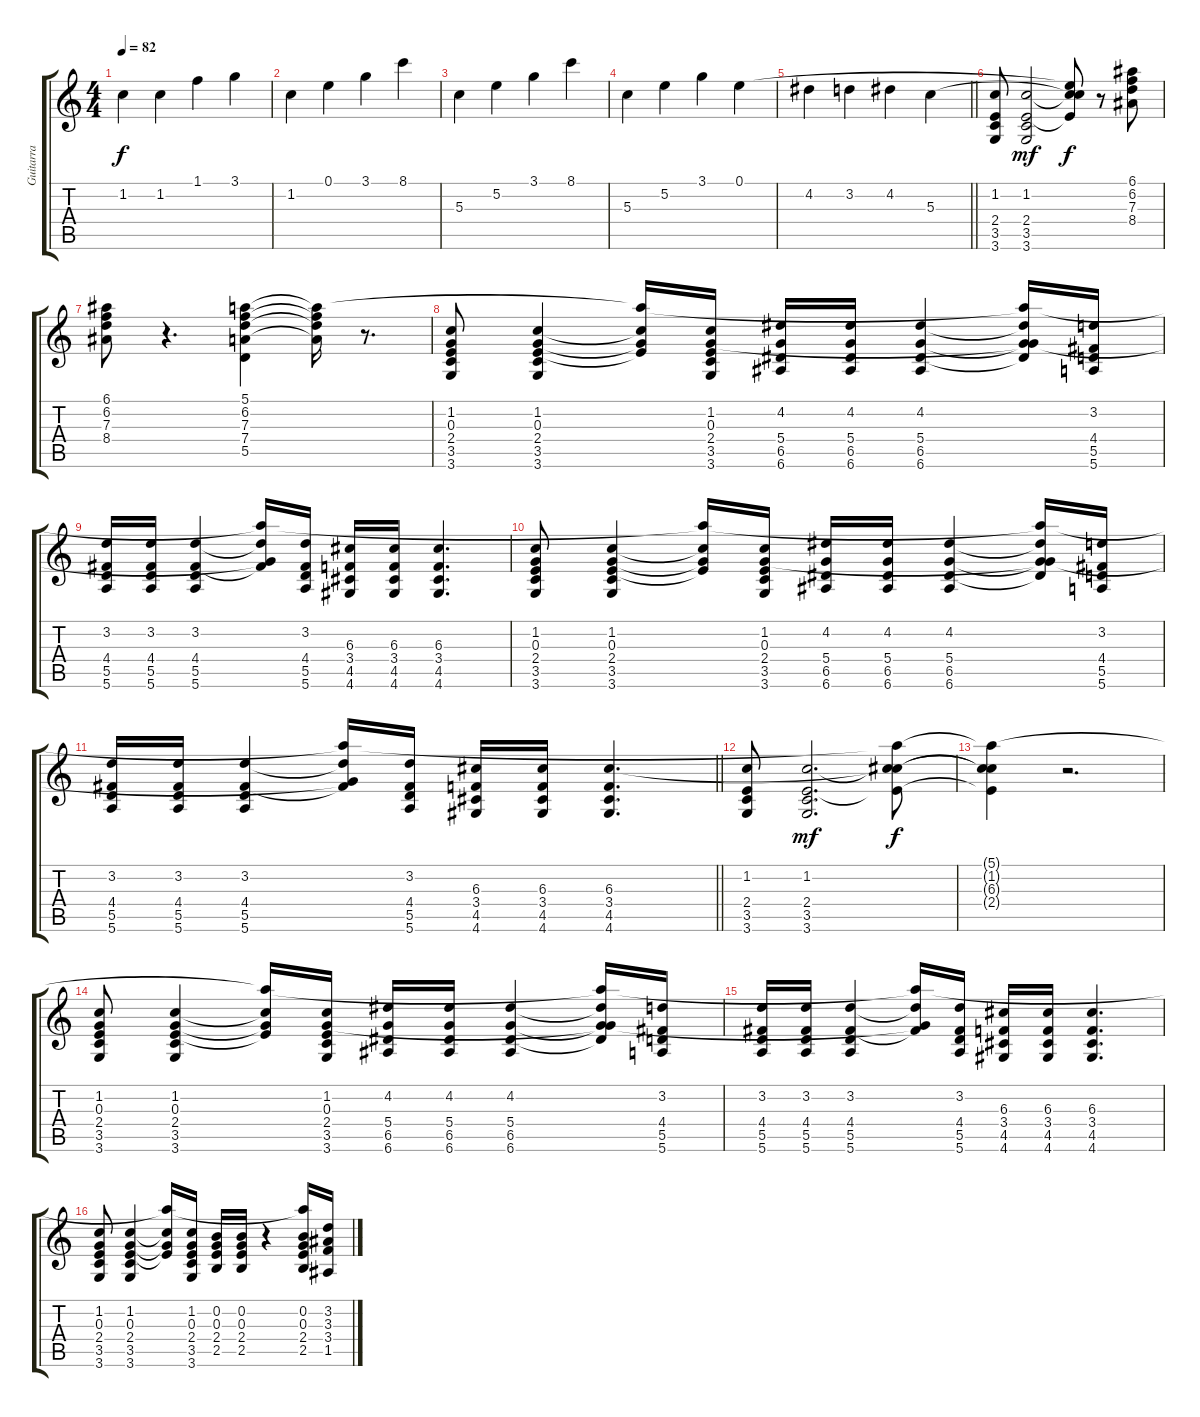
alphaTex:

\track ("Guitarra" "Guitarra") {instrument electricguitarjazz}
\staff {score tabs}
\tuning (E4 B3 G3 D3 A2 E2) {hide}
\ts (4 4)
\tempo 82
\clef g2
\ks c
1.2.4{dy f} 1.2.4 1.1.4 3.1.4 |
1.2.4 0.1.4 3.1.4 8.1.4 |
5.3.4 5.2.4 3.1.4 8.1.4 |
5.3.4 5.2.4 3.1.4 0.1.4 |
\barLineRight lightlight
4.2.4 3.2.4 4.2.4 5.3.4 |
(1.2 2.4 3.5 3.6).8{volume 15} (1.2 2.4 3.5 3.6).2{dy mf} (0.1{t} 1.2{t} 5.3{t} 2.4{t}).8{dy f} r.8 (6.1 6.2 7.3 8.4).8 |
(6.1 6.2 7.3 8.4).8 r.4{d} (5.1 6.2 7.3 7.4 5.5).4 (5.1{t} 6.2{t} 7.3{t} 7.4{t}).16 r.8{d} |
(1.2 0.3 2.4 3.5 3.6).8 (1.2 0.3 2.4 3.5 3.6).4 (5.1{t} 1.2{t} 0.3{t} 2.4{t}).16 (1.2 0.3 2.4 3.5 3.6).16 (4.2 5.4 6.5 6.6).16 (4.2 5.4 6.5 6.6).16 (4.2 5.4 6.5 6.6).4 (5.1{t} 4.2{t} 0.3{t} 5.4{t} 6.5{t}).16 (3.2 4.4 5.5 5.6).16 |
(3.2 4.4 5.5 5.6).16 (3.2 4.4 5.5 5.6).16 (3.2 4.4 5.5 5.6).4 (5.1{t} 3.2{t} 0.3{t} 4.4{t}).16 (3.2 4.4 5.5 5.6).16 (6.3 3.4 4.5 4.6).16 (6.3 3.4 4.5 4.6).16 (6.3 3.4 4.5 4.6).4{d} |
(1.2 0.3 2.4 3.5 3.6).8 (1.2 0.3 2.4 3.5 3.6).4 (5.1{t} 1.2{t} 0.3{t} 2.4{t}).16 (1.2 0.3 2.4 3.5 3.6).16 (4.2 5.4 6.5 6.6).16 (4.2 5.4 6.5 6.6).16 (4.2 5.4 6.5 6.6).4 (5.1{t} 4.2{t} 0.3{t} 5.4{t} 6.5{t}).16 (3.2 4.4 5.5 5.6).16 |
\barLineRight lightlight
(3.2 4.4 5.5 5.6).16 (3.2 4.4 5.5 5.6).16 (3.2 4.4 5.5 5.6).4 (5.1{t} 3.2{t} 0.3{t} 4.4{t}).16 (3.2 4.4 5.5 5.6).16 (6.3 3.4 4.5 4.6).16 (6.3 3.4 4.5 4.6).16 (6.3 3.4 4.5 4.6).4{d} |
(1.2 2.4 3.5 3.6).8 (1.2 2.4 3.5 3.6).2{d dy mf} (5.1{t} 1.2{t} 6.3{t} 2.4{t}).8{dy f} |
(5.1{t} 1.2{t} 6.3{t} 2.4{t}).4 r.2{d} |
(1.2 0.3 2.4 3.5 3.6).8 (1.2 0.3 2.4 3.5 3.6).4 (5.1{t} 1.2{t} 0.3{t} 2.4{t}).16 (1.2 0.3 2.4 3.5 3.6).16 (4.2 5.4 6.5 6.6).16 (4.2 5.4 6.5 6.6).16 (4.2 5.4 6.5 6.6).4 (5.1{t} 4.2{t} 0.3{t} 5.4{t} 6.5{t}).16 (3.2 4.4 5.5 5.6).16 |
(3.2 4.4 5.5 5.6).16 (3.2 4.4 5.5 5.6).16 (3.2 4.4 5.5 5.6).4 (5.1{t} 3.2{t} 0.3{t} 4.4{t}).16 (3.2 4.4 5.5 5.6).16 (6.3 3.4 4.5 4.6).16 (6.3 3.4 4.5 4.6).16 (6.3 3.4 4.5 4.6).4{d} |
(1.2 0.3 2.4 3.5 3.6).8 (1.2 0.3 2.4 3.5 3.6).4 (5.1{t} 1.2{t} 0.3{t} 2.4{t}).16 (1.2 0.3 2.4 3.5 3.6).16 (0.2 0.3 2.4 2.5).16 (0.2 0.3 2.4 2.5).16 r.4 (5.1{t} 0.2 0.3 2.4 2.5).16 (3.2 3.3 3.4 1.5).16
